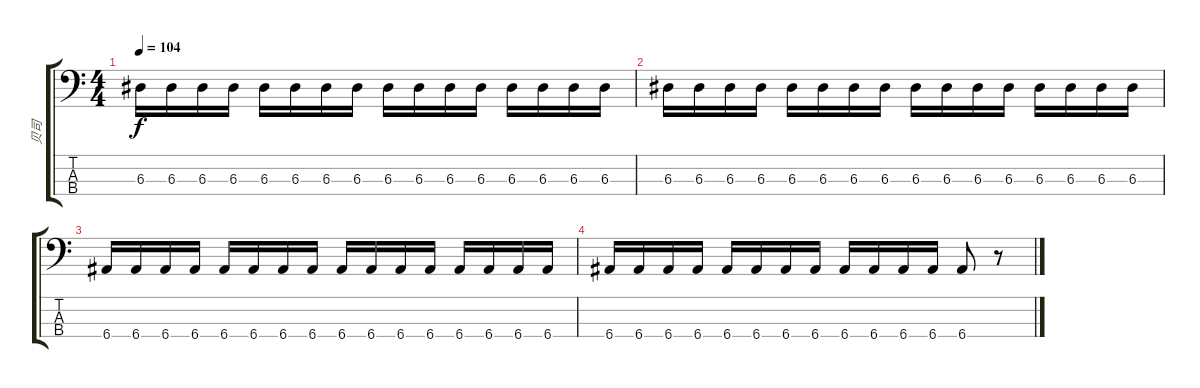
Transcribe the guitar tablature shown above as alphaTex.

\track ("贝司" "贝司") {instrument electricbassfinger}
\staff {score tabs}
\tuning (G2 D2 A1 E1) {hide}
\ts (4 4)
\tempo 104
\clef f4
\ks c
6.3.16{dy f} 6.3.16 6.3.16 6.3.16 6.3.16 6.3.16 6.3.16 6.3.16 6.3.16 6.3.16 6.3.16 6.3.16 6.3.16 6.3.16 6.3.16 6.3.16 |
6.3.16 6.3.16 6.3.16 6.3.16 6.3.16 6.3.16 6.3.16 6.3.16 6.3.16 6.3.16 6.3.16 6.3.16 6.3.16 6.3.16 6.3.16 6.3.16 |
6.4.16 6.4.16 6.4.16 6.4.16 6.4.16 6.4.16 6.4.16 6.4.16 6.4.16 6.4.16 6.4.16 6.4.16 6.4.16 6.4.16 6.4.16 6.4.16 |
6.4.16 6.4.16 6.4.16 6.4.16 6.4.16 6.4.16 6.4.16 6.4.16 6.4.16 6.4.16 6.4.16 6.4.16 6.4.8 r.8
